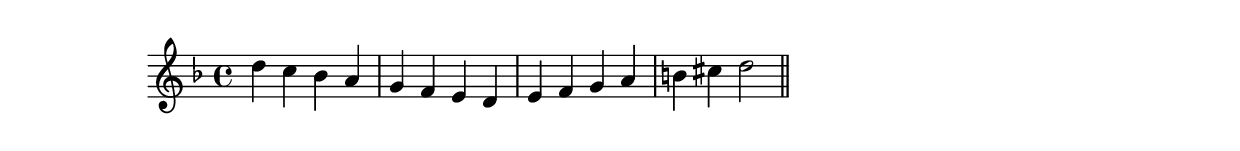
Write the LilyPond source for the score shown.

\version "2.14.0"
%{\header {
  composer = "L.R. Lewis" % II-3-92, p. 48
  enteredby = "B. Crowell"
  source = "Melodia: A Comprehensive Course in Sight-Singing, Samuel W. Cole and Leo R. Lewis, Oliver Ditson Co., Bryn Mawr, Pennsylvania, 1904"
}%}
\score{{\key d \minor
\time 4/4
%{\tempo 4=130
%}\relative d'' {
  d4 c bes a | g f e d | e f g a | b cis d2
  \bar "||"
}

}}